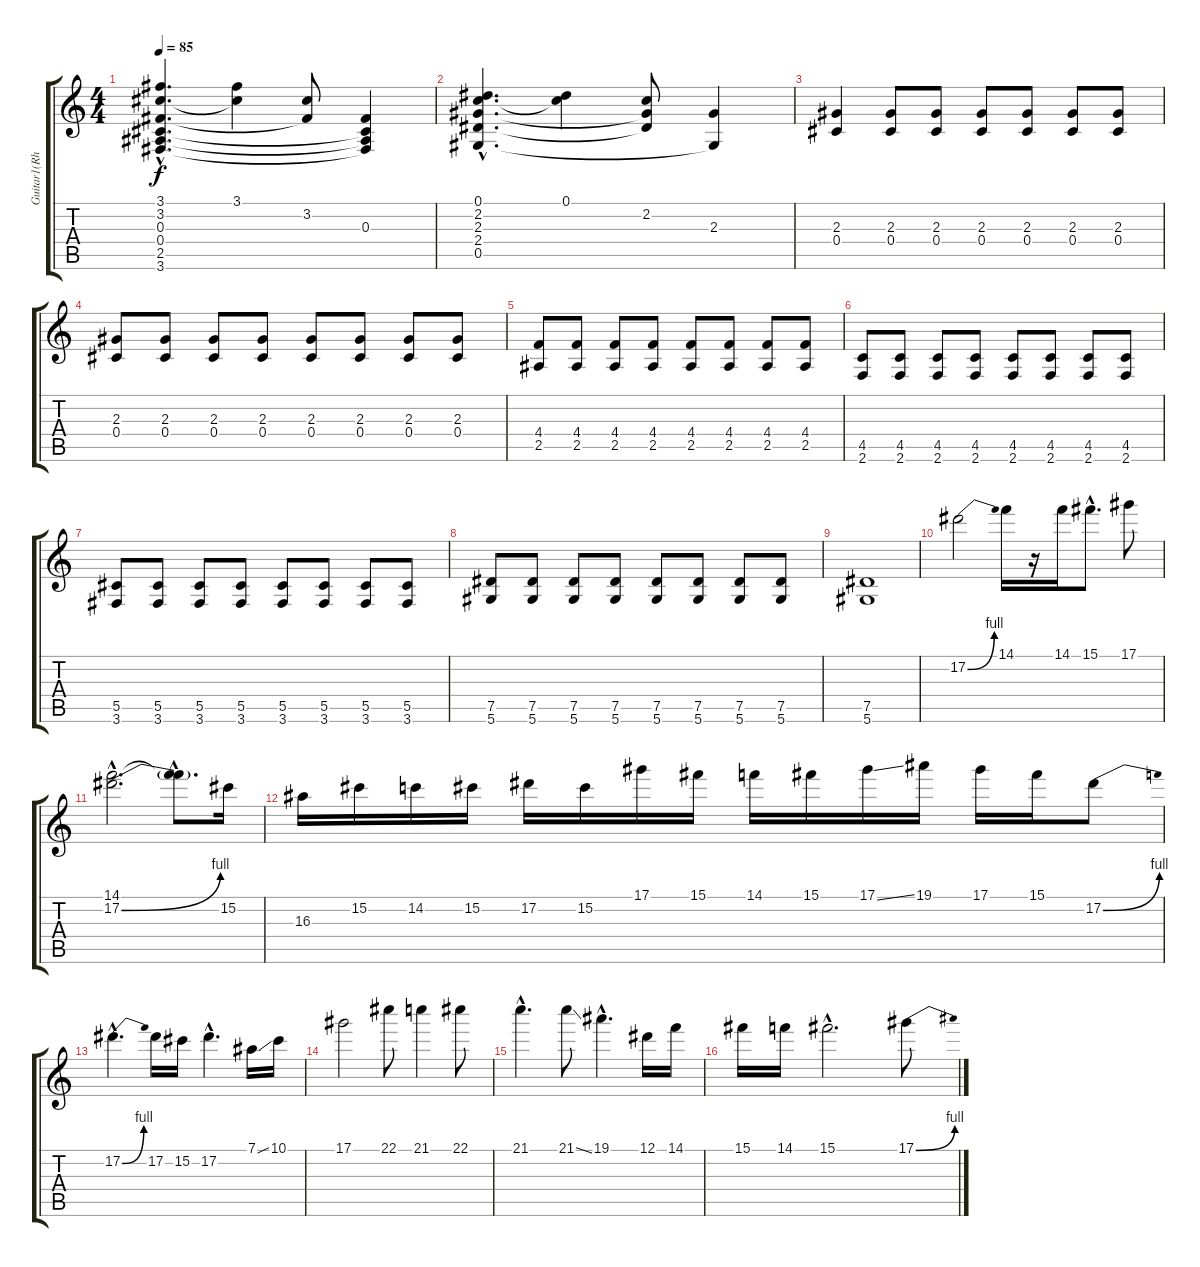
\track ("Guitar1(Rhythm)" "Guitar1(Rh") {instrument distortionguitar}
\staff {score tabs}
\tuning (Eb4 Bb3 Gb3 Db3 Ab2 Eb2) {hide}
\ts (4 4)
\tempo 85
\clef g2
\ks c
(3.1{hac} 3.2{hac} 0.3{hac} 0.4{hac} 2.5{hac} 3.6{hac}).4{d dy f} (3.1 3.2{t}).4 (3.2 0.3{t}).8 (0.3 0.4{t} 2.5{t} 3.6{t}).4 |
(0.1{hac} 2.2{hac} 2.3{hac} 2.4{hac} 0.5{hac}).4{d} (0.1 2.2{t}).4 (2.2 2.3{t} 2.4{t}).8 (2.3 0.5{t}).4 |
(2.3 0.4).4 (2.3 0.4).8 (2.3 0.4).8 (2.3 0.4).8 (2.3 0.4).8 (2.3 0.4).8 (2.3 0.4).8 |
(2.3 0.4).8 (2.3 0.4).8 (2.3 0.4).8 (2.3 0.4).8 (2.3 0.4).8 (2.3 0.4).8 (2.3 0.4).8 (2.3 0.4).8 |
(4.4 2.5).8 (4.4 2.5).8 (4.4 2.5).8 (4.4 2.5).8 (4.4 2.5).8 (4.4 2.5).8 (4.4 2.5).8 (4.4 2.5).8 |
(4.5 2.6).8 (4.5 2.6).8 (4.5 2.6).8 (4.5 2.6).8 (4.5 2.6).8 (4.5 2.6).8 (4.5 2.6).8 (4.5 2.6).8 |
(5.5 3.6).8 (5.5 3.6).8 (5.5 3.6).8 (5.5 3.6).8 (5.5 3.6).8 (5.5 3.6).8 (5.5 3.6).8 (5.5 3.6).8 |
(7.5 5.6).8 (7.5 5.6).8 (7.5 5.6).8 (7.5 5.6).8 (7.5 5.6).8 (7.5 5.6).8 (7.5 5.6).8 (7.5 5.6).8 |
(7.5 5.6).1 |
17.2{be (bend 0 0 60 4)}.2 14.1.16 r.16 14.1.16 15.1{hac}.8{d} 17.1.8 |
(14.1{hac} 17.2{be (bend 0 0 60 4) hac}).2{d} (14.1{hac t} 17.2{hac t}).8{d} 15.2.16 |
16.3.16 15.2.16 14.2.16 15.2.16 17.2.16 15.2.16 17.1.16 15.1.16 14.1.16 15.1.16 17.1{ss}.16 19.1.16 17.1.16 15.1.16 17.2{be (bend 0 0 60 4)}.8 |
17.2{be (bend 0 0 60 4) hac}.4{d} 17.2.16 15.2.16 17.2{hac}.4{d} 7.1{ss}.16 10.1.16 |
17.1.2 22.1.8 21.1.4 22.1.8 |
21.1{hac}.4{d} 21.1{ss}.8 19.1{hac}.4{d} 12.1.16 14.1.16 |
15.1.16 14.1.16 15.1{hac}.2{d} 17.1{be (bend 0 0 60 4)}.8
